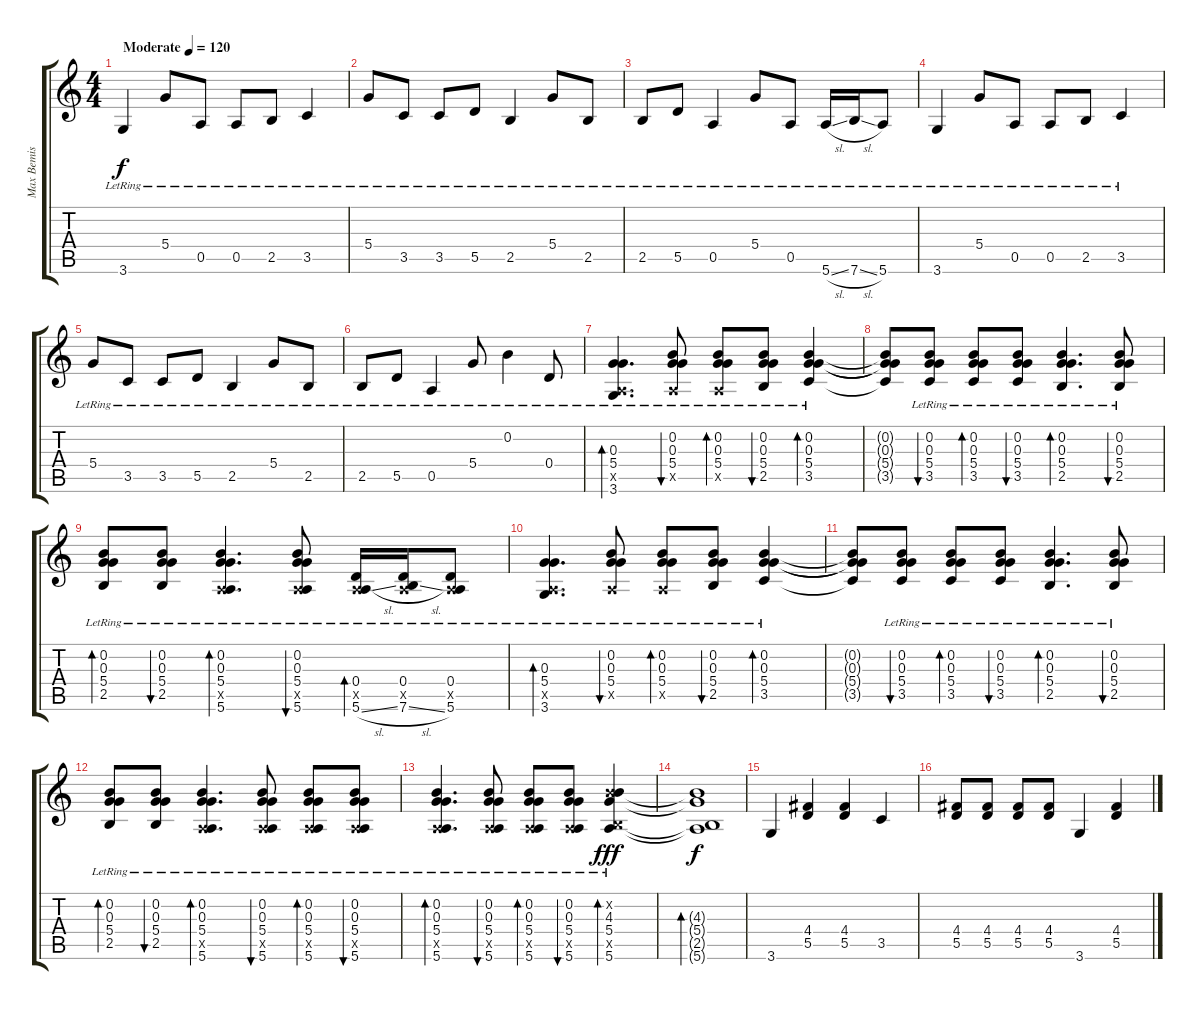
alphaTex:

\track ("Max Bemis" "Max Bemis") {instrument acousticguitarsteel}
\staff {score tabs}
\tuning (E4 B3 G3 D3 A2 E2) {hide}
\ts (4 4)
\tempo (120 "Moderate")
\clef g2
\ks c
3.6{lr}.4{dy f instrument acousticguitarsteel} 5.4{lr}.8 0.5{lr}.8 0.5{lr}.8 2.5{lr}.8 3.5{lr}.4 |
5.4{lr}.8 3.5{lr}.8 3.5{lr}.8 5.5{lr}.8 2.5{lr}.4 5.4{lr}.8 2.5{lr}.8 |
2.5{lr}.8 5.5{lr}.8 0.5{lr}.4 5.4{lr}.8 0.5{lr}.8 5.6{sl lr}.16 7.6{sl lr}.16 5.6{lr}.8 |
3.6{lr}.4 5.4{lr}.8 0.5{lr}.8 0.5{lr}.8 2.5{lr}.8 3.5{lr}.4 |
5.4{lr}.8 3.5{lr}.8 3.5{lr}.8 5.5{lr}.8 2.5{lr}.4 5.4{lr}.8 2.5{lr}.8 |
2.5{lr}.8 5.5{lr}.8 0.5{lr}.4 5.4{lr}.8 0.2{lr}.4 0.4{lr}.8 |
(0.3 5.4{lr} 0.5{x} 3.6{lr}).4{d bd 60} (0.2{lr} 0.3{lr} 5.4{lr} 0.5{x}).8{bu 60} (0.2 0.3{lr} 5.4{lr} 0.5{x}).8{bd 60} (0.2 0.3{lr} 5.4{lr} 2.5{lr}).8{bu 60} (0.2 0.3{lr} 5.4{lr} 3.5{lr}).4{bd 60} |
(0.2{t} 0.3{t} 5.4{t} 3.5{t}).8 (0.2 0.3{lr} 5.4{lr} 3.5{lr}).8{bu 60} (0.2 0.3{lr} 5.4{lr} 3.5{lr}).8{bd 60} (0.2 0.3{lr} 5.4{lr} 3.5{lr}).8{bu 60} (0.2 0.3{lr} 5.4{lr} 2.5{lr}).4{d bd 60} (0.2 0.3{lr} 5.4{lr} 2.5{lr}).8{bu 60} |
(0.2 0.3{lr} 5.4{lr} 2.5{lr}).8{bd 60} (0.2 0.3{lr} 5.4{lr} 2.5).8{bu 60} (0.2 0.3{lr} 5.4{lr} 0.5{x} 5.6{lr}).4{d bd 60} (0.2 0.3{lr} 5.4{lr} 0.5{x} 5.6{lr}).8{bu 60} (0.4{lr} 0.5{x} 5.6{sl lr}).16{bd 60} (0.4{lr} 0.5{x} 7.6{sl lr}).16 (0.4{lr} 0.5{x} 5.6{lr}).8 |
(0.3 5.4{lr} 0.5{x} 3.6{lr}).4{d bd 60} (0.2{lr} 0.3{lr} 5.4{lr} 0.5{x}).8{bu 60} (0.2 0.3{lr} 5.4{lr} 0.5{x}).8{bd 60} (0.2 0.3{lr} 5.4{lr} 2.5{lr}).8{bu 60} (0.2 0.3{lr} 5.4{lr} 3.5{lr}).4{bd 60} |
(0.2{t} 0.3{t} 5.4{t} 3.5{t}).8 (0.2 0.3{lr} 5.4{lr} 3.5{lr}).8{bu 60} (0.2 0.3{lr} 5.4{lr} 3.5{lr}).8{bd 60} (0.2 0.3{lr} 5.4{lr} 3.5{lr}).8{bu 60} (0.2 0.3{lr} 5.4{lr} 2.5{lr}).4{d bd 60} (0.2 0.3{lr} 5.4{lr} 2.5{lr}).8{bu 60} |
(0.2 0.3{lr} 5.4{lr} 2.5{lr}).8{bd 60} (0.2 0.3{lr} 5.4{lr} 2.5).8{bu 60} (0.2 0.3{lr} 5.4{lr} 0.5{x} 5.6{lr}).4{d bd 60} (0.2 0.3{lr} 5.4{lr} 0.5{x} 5.6{lr}).8{bu 60} (0.2 0.3{lr} 5.4{lr} 0.5{x} 5.6{lr}).8{bd 60} (0.2 0.3{lr} 5.4{lr} 0.5{x} 5.6{lr}).8{bu 60} |
(0.2 0.3{lr} 5.4{lr} 0.5{x} 5.6{lr}).4{d bd 60} (0.2 0.3{lr} 5.4{lr} 0.5{x} 5.6{lr}).8{bu 60} (0.2 0.3{lr} 5.4{lr} 0.5{x} 5.6{lr}).8{bd 60} (0.2 0.3{lr} 5.4{lr} 0.5{x} 5.6{lr}).8{bu 60} (0.2{x} 4.3 5.4{lr} 2.5{x} 5.6).4{bd 60 dy fff} |
(4.3{t} 5.4{t} 2.5{t} 5.6{t}).1{bd 60 dy f} |
3.6.4 (4.4 5.5).4 (4.4 5.5).4 3.5.4 |
(4.4 5.5).8 (4.4 5.5).8 (4.4 5.5).8 (4.4 5.5).8 3.6.4 (4.4 5.5).4
